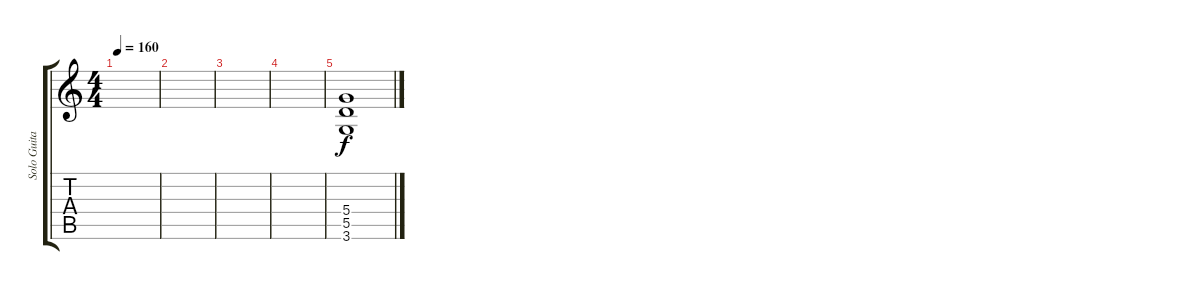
\track ("Solo Guitar" "Solo Guita") {instrument electricguitarclean}
\staff {score tabs}
\tuning (E4 B3 G3 D3 A2 E2) {hide}
\ts (4 4)
\tempo 160
\clef g2
\ks c
|
|
|
|
(5.4 5.5 3.6).1{instrument distortionguitar}
